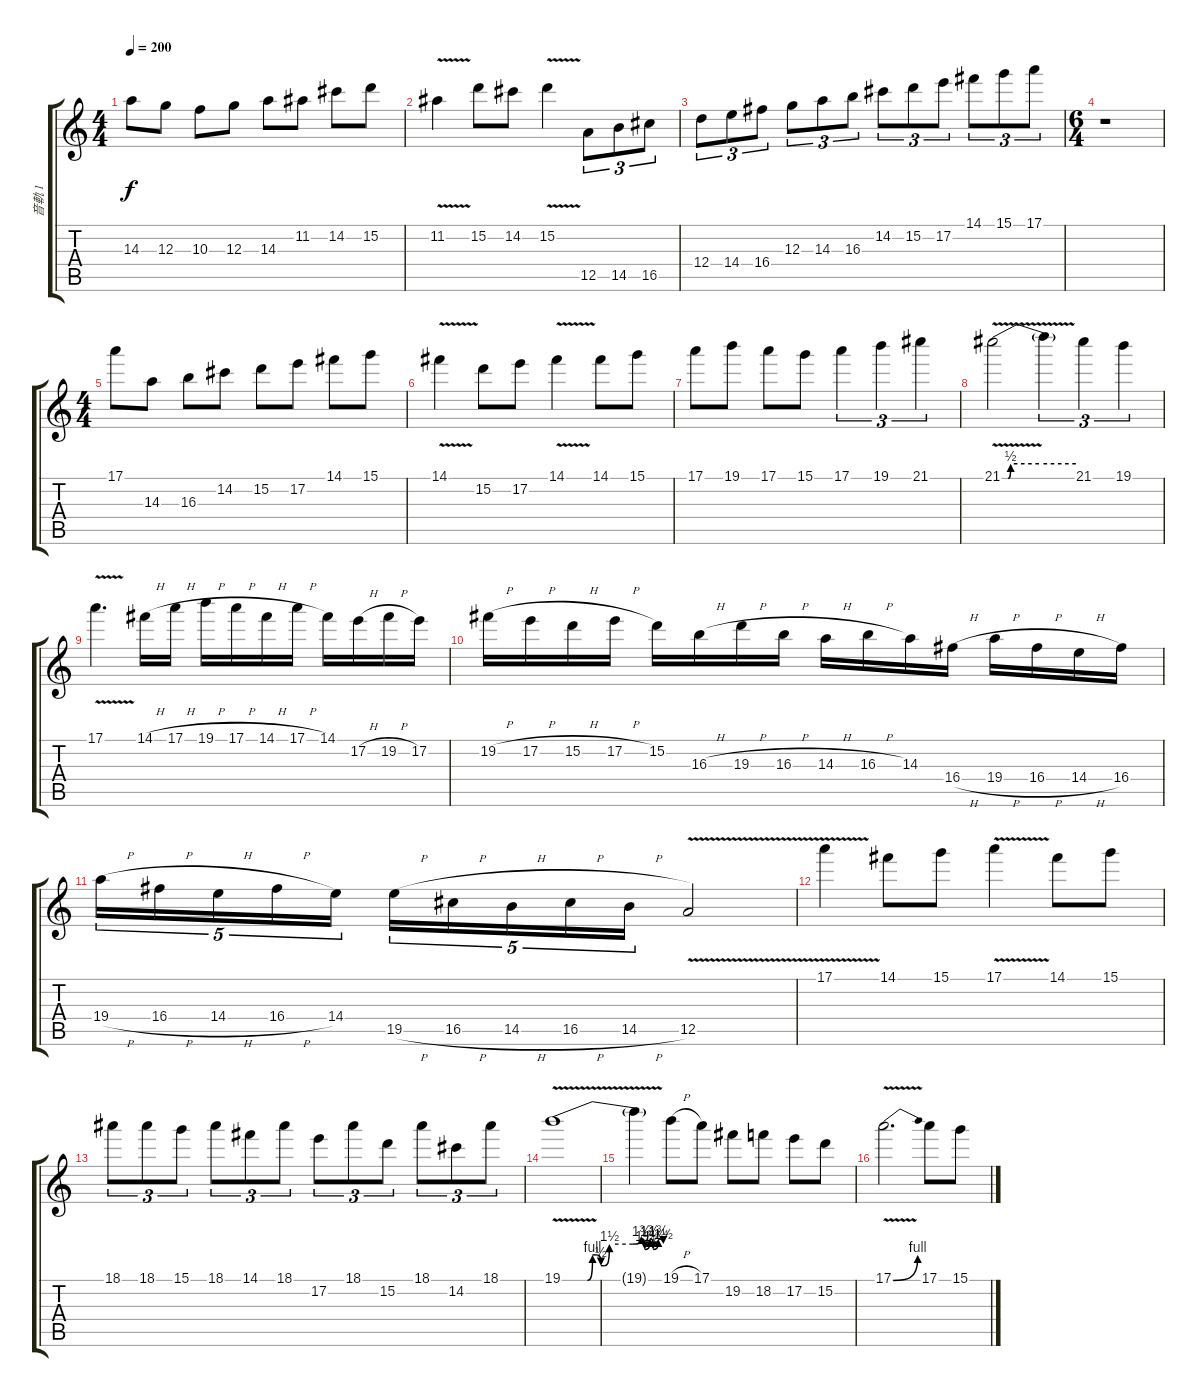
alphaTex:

\track ("音軌 1" "音軌 1") {instrument distortionguitar}
\staff {score tabs}
\tuning (E4 B3 G3 D3 A2 E2) {hide}
\ts (4 4)
\tempo 200
\clef g2
\ks c
14.3.8{dy f} 12.3.8 10.3.8 12.3.8 14.3.8 11.2.8 14.2.8 15.2.8 |
11.2{v}.4 15.2.8 14.2.8 15.2{v}.4 12.5.8{tu (3 2)} 14.5.8{tu (3 2)} 16.5.8{tu (3 2)} |
12.4.8{tu (3 2)} 14.4.8{tu (3 2)} 16.4.8{tu (3 2)} 12.3.8{tu (3 2)} 14.3.8{tu (3 2)} 16.3.8{tu (3 2)} 14.2.8{tu (3 2)} 15.2.8{tu (3 2)} 17.2.8{tu (3 2)} 14.1.8{tu (3 2)} 15.1.8{tu (3 2)} 17.1.8{tu (3 2)} |
\ts (6 4)
r.1 |
\ts (4 4)
17.1.8 14.3.8 16.3.8 14.2.8 15.2.8 17.2.8 14.1.8 15.1.8 |
14.1{v}.4 15.2.8 17.2.8 14.1{v}.4 14.1.8 15.1.8 |
17.1.8 19.1.8 17.1.8 15.1.8 17.1.4{tu (3 2)} 19.1.4{tu (3 2)} 21.1.4{tu (3 2)} |
21.1{be (custom 0 0 5 0 7 2 30 2 60 2) v}.2 21.1{t}.4{tu (3 2)} 21.1.4{tu (3 2)} 19.1.4{tu (3 2)} |
17.1{v}.4{d} 14.1{h}.16 17.1{h}.16 19.1{h}.16 17.1{h}.16 14.1{h}.16 17.1{h}.16 14.1.16 17.2{h}.16 19.2{h}.16 17.2.16 |
19.2{h}.16 17.2{h}.16 15.2{h}.16 17.2{h}.16 15.2.16 16.3{h}.16 19.3{h}.16 16.3{h}.16 14.3{h}.16 16.3{h}.16 14.3.16 16.4{h}.16 19.4{h}.16 16.4{h}.16 14.4{h}.16 16.4.16 |
19.4{h}.16{tu (5 4)} 16.4{h}.16{tu (5 4)} 14.4{h}.16{tu (5 4)} 16.4{h}.16{tu (5 4)} 14.4.16{tu (5 4)} 19.5{h}.16{tu (5 4)} 16.5{h}.16{tu (5 4)} 14.5{h}.16{tu (5 4)} 16.5{h}.16{tu (5 4)} 14.5{h}.16{tu (5 4)} 12.5{v}.2 |
17.1{v}.4 14.1.8 15.1.8 17.1{v}.4 14.1.8 15.1.8 |
18.1.8{tu (3 2)} 18.1.8{tu (3 2)} 15.1.8{tu (3 2)} 18.1.8{tu (3 2)} 14.1.8{tu (3 2)} 18.1.8{tu (3 2)} 17.2.8{tu (3 2)} 18.1.8{tu (3 2)} 15.2.8{tu (3 2)} 18.1.8{tu (3 2)} 14.2.8{tu (3 2)} 18.1.8{tu (3 2)} |
19.1{be (custom 0 0 15 0 18 4 20 4 23 2 25 2 28 6 42 6 47 7 49 5 52 7 54 5 57 7 60 6) v}.1 |
19.1{t}.4 19.1{h}.8 17.1.8 19.2.8 18.2.8 17.2.8 15.2.8 |
17.1{be (bend 0 0 60 4) v}.2{d} 17.1.8 15.1.8
